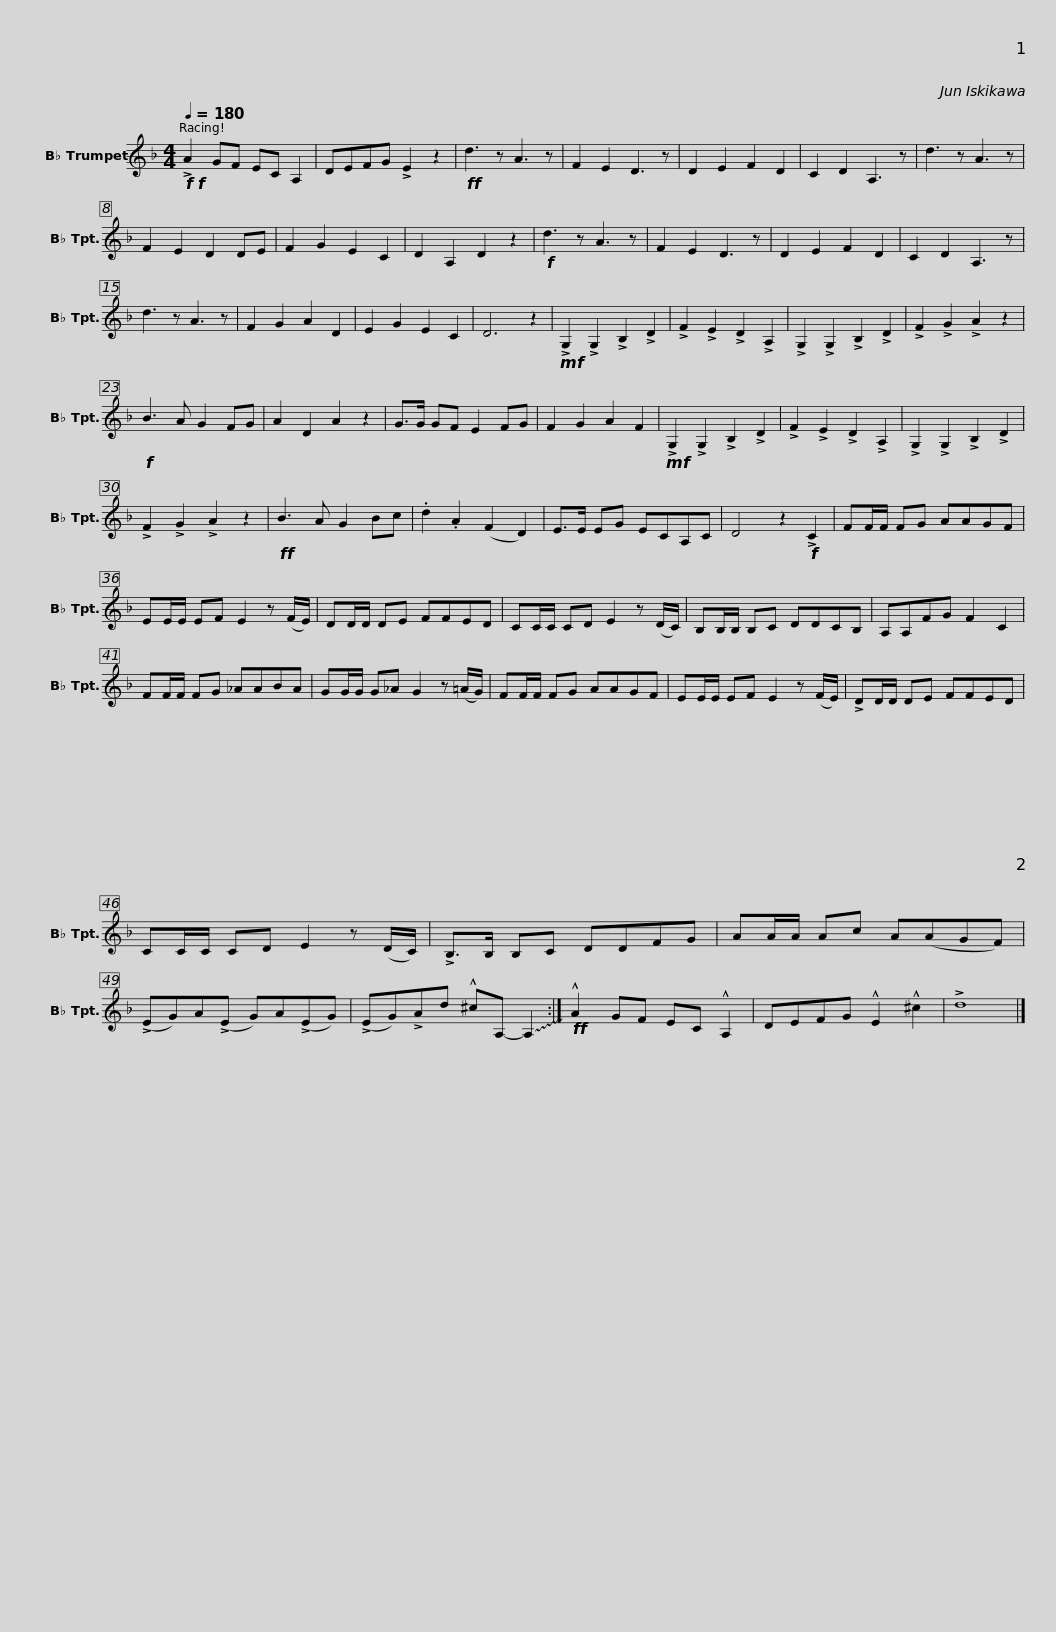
X:1
L:1/8
Q:1/4=180
M:4/4
I:linebreak $
K:none
V:1 treble transpose=-2
V:1
[K:F]!f!!f! !>!A2 GF EC A,2 | DEFG !>!E2 z2 |!ff! d3 z A3 z | F2 E2 D3 z | D2 E2 F2 D2 | %5
 C2 D2 A,3 z |$ d3 z A3 z | F2 E2 D2 DE | F2 G2 E2 C2 | D2 A,2 D2 z2 | %10
!f! d3 z A3 z | F2 E2 D3 z | D2 E2 F2 D2 | C2 D2 A,3 z |$ d3 z A3 z | %15
 F2 G2 A2 D2 | E2 G2 E2 C2 | D6 z2 |!mf! !>!G,2 !>!G,2 !>!B,2 !>!D2 | !>!F2 !>!E2 !>!D2 !>!A,2 | %20
 !>!G,2 !>!G,2 !>!B,2 !>!D2 | !>!F2 !>!G2 !>!A2 z2 |$!f! B3 A G2 FG | A2 D2 A2 z2 | G>G GF E2 FG | %25
 F2 G2 A2 F2 |!mf! !>!G,2 !>!G,2 !>!B,2 !>!D2 | !>!F2 !>!E2 !>!D2 !>!A,2 | !>!G,2 !>!G,2 !>!B,2 !>!D2 | !>!F2 !>!G2 !>!A2 z2 |$ %30
!ff! B3 A G2 Bc | .d2 .A2 (F2 D2) | E>E EG ECA,C | D4 z2!f! !>!C2 |$ FF/F/ FG AAGF | %35
 EE/E/ EF E2 z (F/E/) | DD/D/ DE FFED | CC/C/ CD E2 z (D/C/) |$ B,B,/B,/ B,C DDCB, | A,A,FG F2 C2 | %40
 FF/F/ FG _AABA | GG/G/ G_A G2 z (=A/G/) |$ FF/F/ FG AAGF | EE/E/ EF E2 z (F/E/) | !>!DD/D/ DE FFED | %45
 CC/C/ CD E2 z (D/C/) |$ !>!B,>B, B,C DDFG | AA/A/ Ac A(AGF) | (!>!EG)A(!>!E G)A(!>!EG) | (!>!EG)!>!Ad !^!^cA,- !~(!A,2 :|$ %50
!ff! !~)!!^!A2 GF EC !^!A,2 | DEFG !^!E2 !^!^c2 | !>!d8 |] %53
